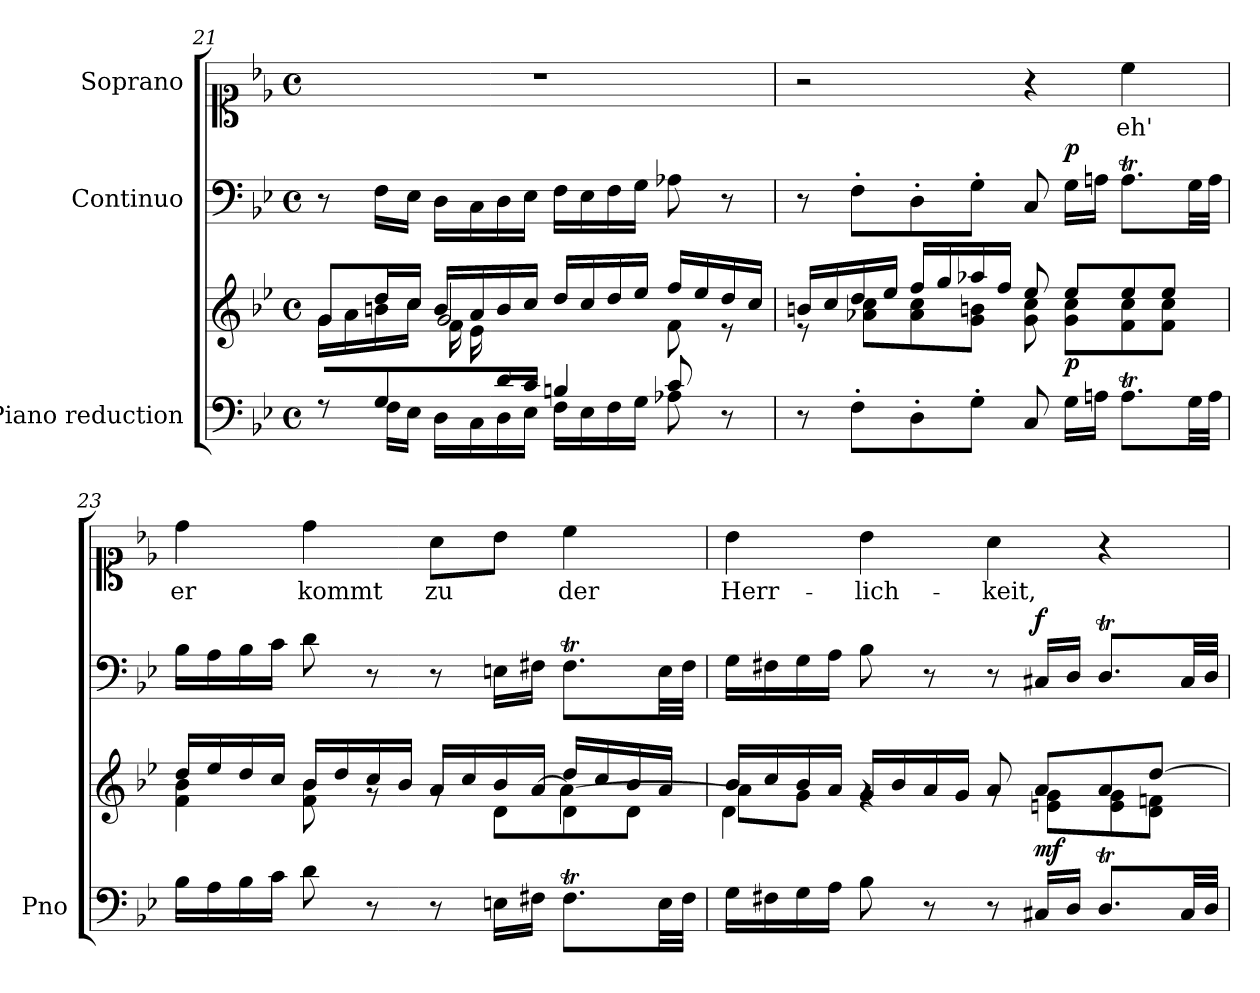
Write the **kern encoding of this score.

**kern	**kern	**dynam	**kern	**dynam	**kern	**text
*part3	*part3	*part3	*part2	*part2	*part1	*part1
*staff4	*staff3	*staff3/4	*staff2	*staff2	*staff1	*staff1
*I"Piano reduction	*	*	*I"Continuo	*	*I"Soprano	*
*I'Pno	*	*	*	*	*	*
*clefF4	*clefG2	*	*clefF4	*	*clefC1	*
*k[b-e-]	*k[b-e-]	*	*k[b-e-]	*	*k[b-e-]	*
*M4/4	*M4/4	*	*M4/4	*	*M4/4	*
*met(c)	*met(c)	*	*met(c)	*	*met(c)	*
=21	=21	=21	=21	=21	=21	=21
*^	*^	*	*	*	*	*
*	*	*	*^	*	*	*	*	*
8r	8ryy	8g/L	16g\LL	4ryy	.	8r	.	1r	.
.	.	.	16a\	.	.	.	.	.	.
8G/	16F\LL	16dd/L	16bn\	.	.	16F\LL	.	.	.
.	16E-\JJ	16cc/JJ	16cc\JJ	.	.	16E-\JJ	.	.	.
8ryy	16D\LL	16b/LL	2g/	16f\LL	.	16D\LL	.	.	.
.	16C\	16a/	.	16e-\	.	16C\	.	.	.
16d/	16D\	16b/	.	2ryy	.	16D\	.	.	.
16c/JJ	16E-\JJ	16cc/JJ	.	.	.	16E-\JJ	.	.	.
4Bn/	16F\LL	16dd/LL	.	.	.	16F\LL	.	.	.
.	16E-\	16cc/	.	.	.	16E-\	.	.	.
.	16F\	16dd/	.	.	.	16F\	.	.	.
.	16G\JJ	16ee-/JJ	.	.	.	16G\JJ	.	.	.
8c/	8A-X\	16ff/LL	8f\	.	.	8A-X\	.	.	.
.	.	16ee-/	.	.	.	.	.	.	.
8r	8ryy	16dd/	8r	8ryy	.	8r	.	.	.
.	.	16cc/JJ	.	.	.	.	.	.	.
*v	*v	*	*	*	*	*	*	*	*
*	*	*v	*v	*	*	*	*	*
!!LO:LB:g=z
=22	=22	=22	=22	=22	=22	=22	=22
8r	16bn/LL	8r	.	8r	.	2r	.
.	16cc/	.	.	.	.	.	.
8F'\L	16dd/	8a-X\ 8cc\L	.	8F'\L	.	.	.
.	16ee-/JJ	.	.	.	.	.	.
8D'\	16ff/LL	8a-\ 8cc\	.	8D'\	.	.	.
.	16gg/	.	.	.	.	.	.
8G'\J	16aa-X/	8g\ 8bn\J	.	8G'\J	.	.	.
.	16ff/JJ	.	.	.	.	.	.
8C/	8ee-/	8g\ 8cc\	.	8C/	.	4r	.
!	!	!	!LO:DY:b	!	!LO:DY:a	!	!
16G\LL	8ee-/L	8g\ 8cc\L	p	16G\LL	p	.	.
16An\JJ	.	.	.	16An\JJ	.	.	.
!	!	!	!	!	!	!	!LO:LY:b
8.At\L	8ee-/	8f\ 8cc\	.	8.At\L	.	4cc\	eh'
.	8ee-/J	8f\ 8cc\J	.	.	.	.	.
32G\LL	.	.	.	32G\LL	.	.	.
32A\JJJ	.	.	.	32A\JJJ	.	.	.
=23	=23	=23	=23	=23	=23	=23	=23
*	*	*^	*	*	*	*	*
!	!	!	!	!	!	!	!	!LO:LY:b
16B-\LL	16dd/LL	4f\ 4b-\	2ryy	.	16B-\LL	.	4dd\	er
16A\	16ee-/	.	.	.	16A\	.	.	.
16B-\	16dd/	.	.	.	16B-\	.	.	.
16c\JJ	16cc/JJ	.	.	.	16c\JJ	.	.	.
!	!	!	!	!	!	!	!	!LO:LY:b
8d\	16b-/LL	8f\ 8b-\	.	.	8d\	.	4dd\	kommt
.	16dd/	.	.	.	.	.	.	.
8r	16cc/	8rg	.	.	8r	.	.	.
.	16b-/JJ	.	.	.	.	.	.	.
!	!	!	!	!	!	!	!	!LO:LY:b
8r	16a/LL	8rg	4ryy	.	8r	.	8a\L	zu
.	16cc/	.	.	.	.	.	.	.
16En\LL	16b-/	8d\L	.	.	16En\LL	.	8b-\J	.
16F#X\JJ	[16a/JJ	.	.	.	16F#X\JJ	.	.	.
!	!	!	!	!	!	!	!	!LO:LY:b
8.F#t\L	16dd/LL	8d\	4a\_	.	8.F#t\L	.	4cc\	der
.	16cc/	.	.	.	.	.	.	.
.	16b-/	8d\J	.	.	.	.	.	.
32E\LL	16a/JJ	.	.	.	32E\LL	.	.	.
32F#\JJJ	.	.	.	.	32F#\JJJ	.	.	.
=24	=24	=24	=24	=24	=24	=24	=24	=24
!	!	!	!	!	!	!	!	!LO:LY:b
16G\LL	16b-/LL	8a\L]	4d\	.	16G\LL	.	4b-\	Herr-
16F#X\	16cc/	.	.	.	16F#X\	.	.	.
16G\	16b-/	8g\J	.	.	16G\	.	.	.
16A\JJ	16a/JJ	.	.	.	16A\JJ	.	.	.
!	!	!	!	!	!	!	!	!LO:LY:b
8B-\	16g/LL	4rg	4ryy	.	8B-\	.	4b-\	-lich-
.	16b-/	.	.	.	.	.	.	.
8r	16a/	.	.	.	8r	.	.	.
.	16g/JJ	.	.	.	.	.	.	.
!	!	!	!	!	!	!	!	!LO:LY:b
8r	8a/	8rg	2ryy	.	8r	.	4a\	-keit,
!	!	!	!	!LO:DY:b	!	!LO:DY:a	!	!
16C#X/LL	8a/L	8en\ 8g\L	.	mf	16C#X/LL	f	.	.
16D/JJ	.	.	.	.	16D/JJ	.	.	.
8.Dt/L	8a/	8e\ 8g\	.	.	8.Dt/L	.	4r	.
.	[8dd/J	8d\ 8fn\J	.	.	.	.	.	.
32C#/LL	.	.	.	.	32C#/LL	.	.	.
32D/JJJ	.	.	.	.	32D/JJJ	.	.	.
*	*v	*v	*v	*	*	*	*	*
=	=	=	=	=	=	=
*-	*-	*-	*-	*-	*-	*-
